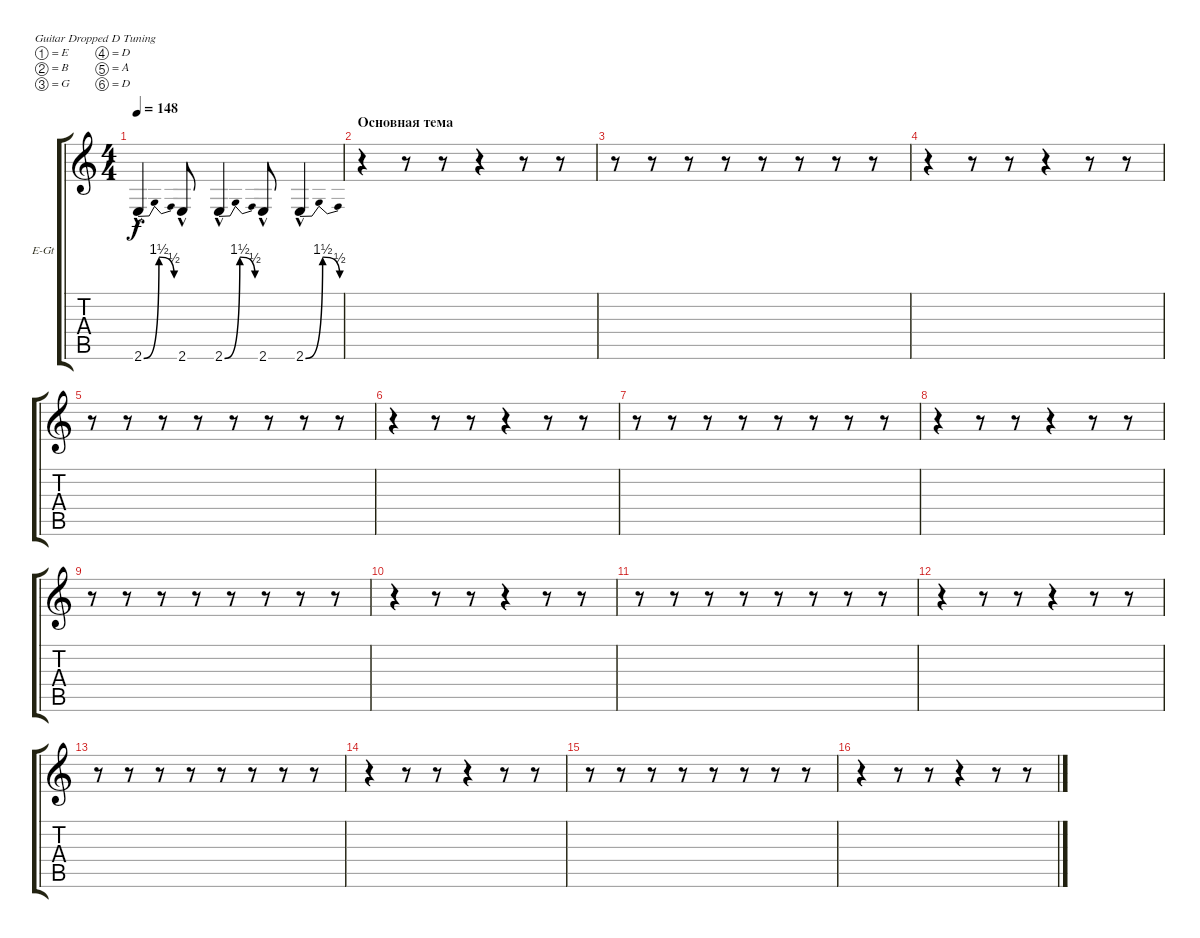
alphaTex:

\bracketExtendMode groupsimilarinstruments
\firstSystemTrackNameOrientation horizontal
\otherSystemsTrackNameOrientation horizontal
\track ("Electric Guitar 2" "E-Gt") {instrument distortionguitar}
\staff {score tabs}
\tuning (E4 B3 G3 D3 A2 D2)
\ts (4 4)
\tempo 148
\clef g2
\ks c
2.6{be (bendrelease 0 0 9.6 6 20.4 6 30 2) hac}.4{dy f} 2.6{hac}.8 2.6{be (bendrelease 0 0 9.6 6 20.4 6 30 2) hac}.4 2.6{hac}.8 2.6{be (bendrelease 0 0 9.6 6 20.4 6 30 2) hac}.4 |
\section ("" "Основная тема")
r.4 r.8 r.8 r.4 r.8 r.8 |
r.8 r.8 r.8 r.8 r.8 r.8 r.8 r.8 |
r.4 r.8 r.8 r.4 r.8 r.8 |
r.8 r.8 r.8 r.8 r.8 r.8 r.8 r.8 |
r.4 r.8 r.8 r.4 r.8 r.8 |
r.8 r.8 r.8 r.8 r.8 r.8 r.8 r.8 |
r.4 r.8 r.8 r.4 r.8 r.8 |
r.8 r.8 r.8 r.8 r.8 r.8 r.8 r.8 |
r.4 r.8 r.8 r.4 r.8 r.8 |
r.8 r.8 r.8 r.8 r.8 r.8 r.8 r.8 |
r.4 r.8 r.8 r.4 r.8 r.8 |
r.8 r.8 r.8 r.8 r.8 r.8 r.8 r.8 |
r.4 r.8 r.8 r.4 r.8 r.8 |
r.8 r.8 r.8 r.8 r.8 r.8 r.8 r.8 |
r.4 r.8 r.8 r.4 r.8 r.8
